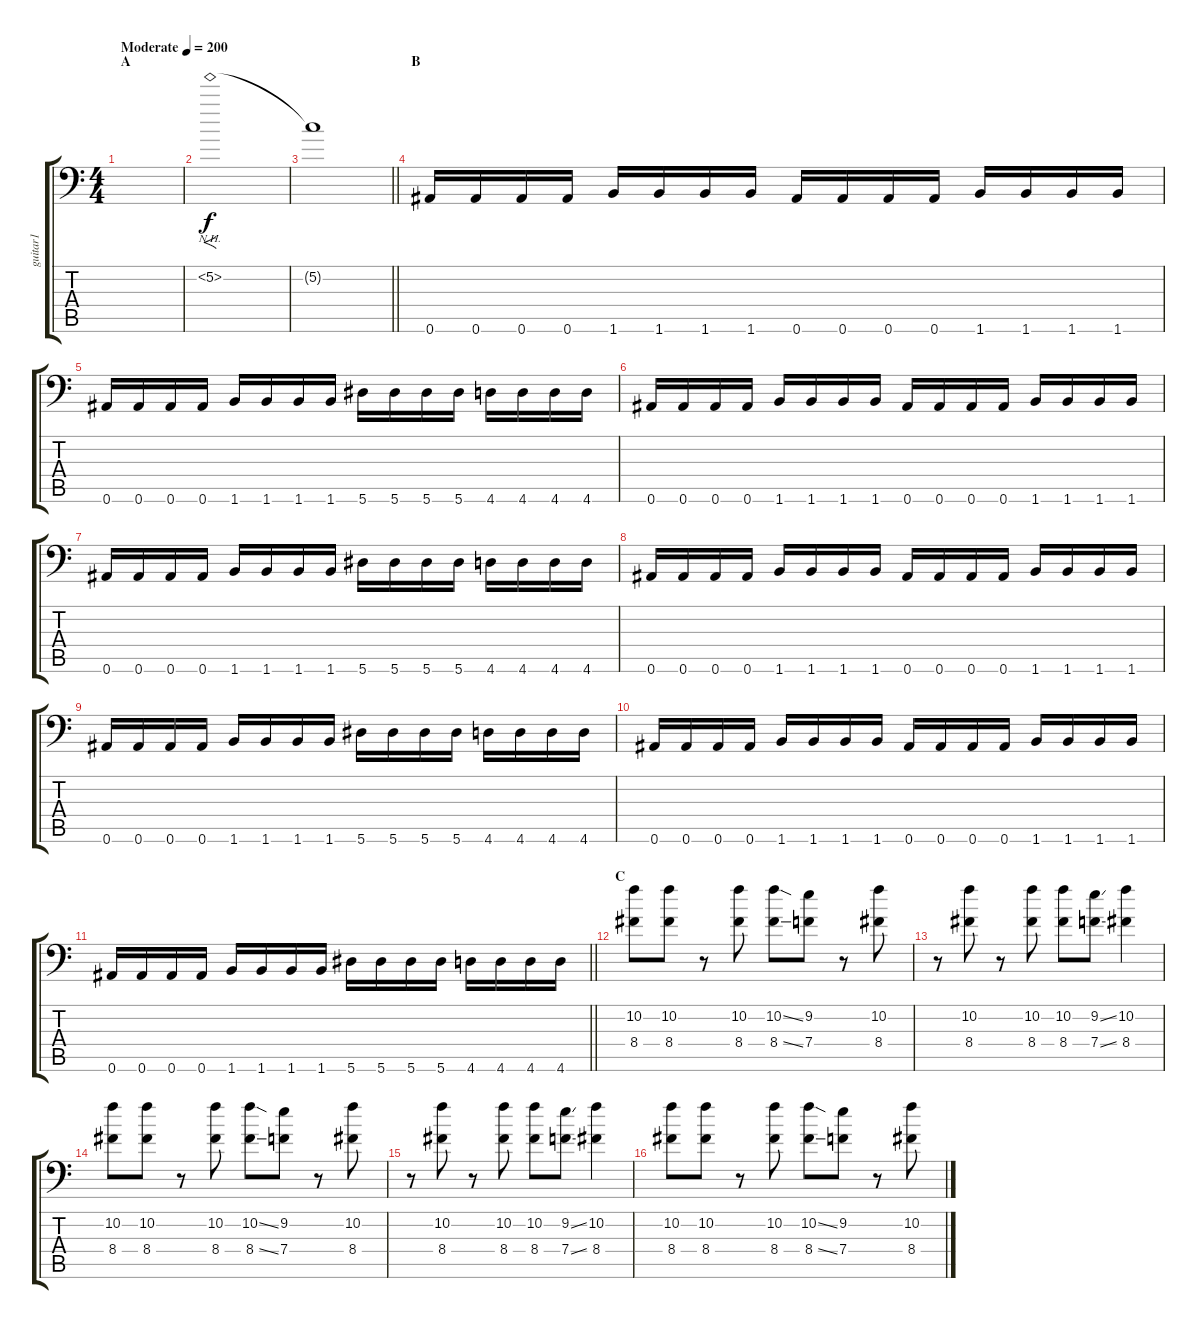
\track ("guitar1" "guitar1") {instrument overdrivenguitar}
\staff {score tabs}
\tuning (C4 G3 Eb3 Bb2 F2 Bb1) {hide}
\ts (4 4)
\section ("" "A")
\tempo (200 "Moderate")
\clef f4
\ks c
|
5.2{nh}.1{f} |
\barLineRight lightlight
5.2{t}.1 |
\section ("" "B")
0.6.16 0.6.16 0.6.16 0.6.16 1.6.16 1.6.16 1.6.16 1.6.16 0.6.16 0.6.16 0.6.16 0.6.16 1.6.16 1.6.16 1.6.16 1.6.16 |
0.6.16 0.6.16 0.6.16 0.6.16 1.6.16 1.6.16 1.6.16 1.6.16 5.6.16 5.6.16 5.6.16 5.6.16 4.6.16 4.6.16 4.6.16 4.6.16 |
0.6.16 0.6.16 0.6.16 0.6.16 1.6.16 1.6.16 1.6.16 1.6.16 0.6.16 0.6.16 0.6.16 0.6.16 1.6.16 1.6.16 1.6.16 1.6.16 |
0.6.16 0.6.16 0.6.16 0.6.16 1.6.16 1.6.16 1.6.16 1.6.16 5.6.16 5.6.16 5.6.16 5.6.16 4.6.16 4.6.16 4.6.16 4.6.16 |
0.6.16 0.6.16 0.6.16 0.6.16 1.6.16 1.6.16 1.6.16 1.6.16 0.6.16 0.6.16 0.6.16 0.6.16 1.6.16 1.6.16 1.6.16 1.6.16 |
0.6.16 0.6.16 0.6.16 0.6.16 1.6.16 1.6.16 1.6.16 1.6.16 5.6.16 5.6.16 5.6.16 5.6.16 4.6.16 4.6.16 4.6.16 4.6.16 |
0.6.16 0.6.16 0.6.16 0.6.16 1.6.16 1.6.16 1.6.16 1.6.16 0.6.16 0.6.16 0.6.16 0.6.16 1.6.16 1.6.16 1.6.16 1.6.16 |
\barLineRight lightlight
0.6.16 0.6.16 0.6.16 0.6.16 1.6.16 1.6.16 1.6.16 1.6.16 5.6.16 5.6.16 5.6.16 5.6.16 4.6.16 4.6.16 4.6.16 4.6.16 |
\section ("" "C")
(10.2 8.4).8 (10.2 8.4).8 r.8 (10.2 8.4).8 (10.2{ss} 8.4{ss}).8 (9.2 7.4).8 r.8 (10.2 8.4).8 |
r.8 (10.2 8.4).8 r.8 (10.2 8.4).8 (10.2 8.4).8 (9.2{ss} 7.4{ss}).8 (10.2 8.4).4 |
(10.2 8.4).8 (10.2 8.4).8 r.8 (10.2 8.4).8 (10.2{ss} 8.4{ss}).8 (9.2 7.4).8 r.8 (10.2 8.4).8 |
r.8 (10.2 8.4).8 r.8 (10.2 8.4).8 (10.2 8.4).8 (9.2{ss} 7.4{ss}).8 (10.2 8.4).4 |
(10.2 8.4).8 (10.2 8.4).8 r.8 (10.2 8.4).8 (10.2{ss} 8.4{ss}).8 (9.2 7.4).8 r.8 (10.2 8.4).8
